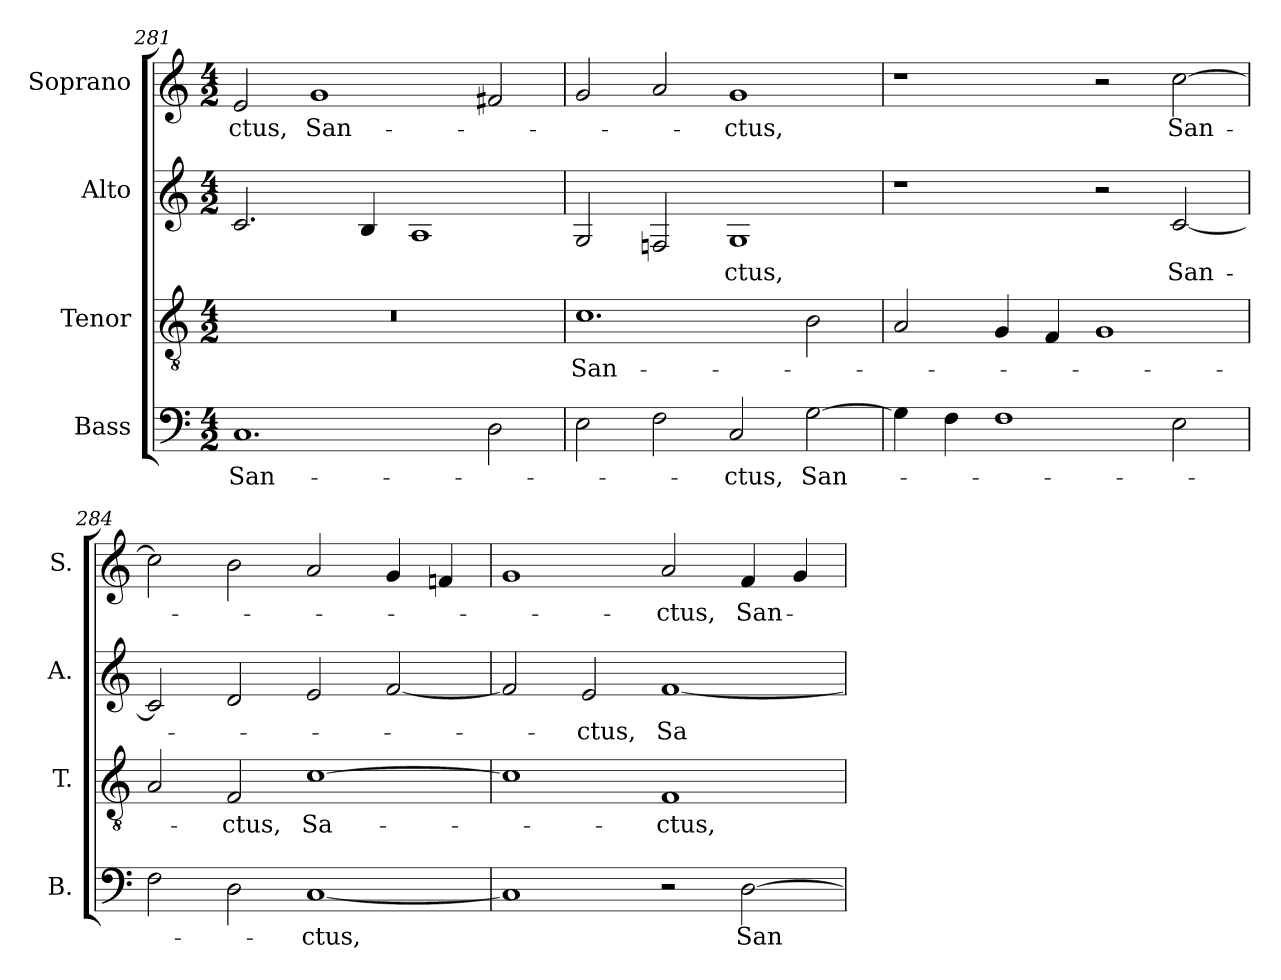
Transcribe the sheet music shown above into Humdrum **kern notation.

**kern	**text	**kern	**text	**kern	**text	**kern	**text
*part4	*part4	*part3	*part3	*part2	*part2	*part1	*part1
*staff4	*staff4	*staff3	*staff3	*staff2	*staff2	*staff1	*staff1
*I"Bass	*	*I"Tenor	*	*I"Alto	*	*I"Soprano	*
*I'B.	*	*I'T.	*	*I'A.	*	*I'S.	*
*clefF4	*	*clefGv2	*	*clefG2	*	*clefG2	*
*	*	*ITrd7c12	*	*	*	*	*
*k[]	*	*k[]	*	*k[]	*	*k[]	*
*C:	*	*C:	*	*C:	*	*C:	*
*M4/2	*	*M4/2	*	*M4/2	*	*M4/2	*
=281	=281	=281	=281	=281	=281	=281	=281
!	!LO:LY:b:color=#000000	!LO:N:vis=1	!	!	!	!	!
!	!	!	!	!	!	!	!LO:LY:b:color=#000000
1.Ci	San-	0r	.	2.ci/	.	2ei/	-ctus,
!	!	!	!	!	!	!	!LO:LY:b:color=#000000
.	.	.	.	.	.	1gi	San-
.	.	.	.	4Bi/	.	.	.
.	.	.	.	1Ai	.	.	.
2Di\	.	.	.	.	.	2f#Xi/	.
=282	=282	=282	=282	=282	=282	=282	=282
!	!	!	!LO:LY:b:color=#000000	!	!	!	!
2Ei\	.	1.Ci	San-	2Gi/	.	2gi/	.
2Fi\	.	.	.	2Fni/	.	2ai/	.
!	!LO:LY:b:color=#000000	!	!	!	!	!	!
!	!	!	!	!	!LO:LY:b:color=#000000	!	!
!	!	!	!	!	!	!	!LO:LY:b:color=#000000
2Ci/	-ctus,	.	.	1Gi	-ctus,	1gi	-ctus,
!	!LO:LY:b:color=#000000	!	!	!	!	!	!
[2Gi\	San-	2BBi\	.	.	.	.	.
=283	=283	=283	=283	=283	=283	=283	=283
4Gi\]	.	2AAi/	.	1r	.	1r	.
4Fi\	.	.	.	.	.	.	.
1Fi	.	4GGi/	.	.	.	.	.
.	.	4FFi/	.	.	.	.	.
.	.	1GGi	.	2r	.	2r	.
!	!	!	!	!	!LO:LY:b:color=#000000	!	!
!	!	!	!	!	!	!	!LO:LY:b:color=#000000
2Ei\	.	.	.	[2ci/	San-	[2cci\	San-
=284	=284	=284	=284	=284	=284	=284	=284
2Fi\	.	2AAi/	.	2ci/]	.	2cci\]	.
!	!	!	!LO:LY:b:color=#000000	!	!	!	!
2Di\	.	2FFi/	-ctus,	2di/	.	2bi\	.
!	!LO:LY:b:color=#000000	!	!	!	!	!	!
!	!	!	!LO:LY:b:color=#000000	!	!	!	!
[1Ci	-ctus,	[1Ci	Sa-	2ei/	.	2ai/	.
.	.	.	.	[2fi/	.	4gi/	.
.	.	.	.	.	.	4fni/	.
!!LO:LB:g=z
=285	=285	=285	=285	=285	=285	=285	=285
1Ci]	.	1Ci]	.	2fi/]	.	1gi	.
!	!	!	!	!	!LO:LY:b:color=#000000	!	!
.	.	.	.	2ei/	-ctus,	.	.
!	!	!	!LO:LY:b:color=#000000	!	!	!	!
!	!	!	!	!	!LO:LY:b:color=#000000	!	!
!	!	!	!	!	!	!	!LO:LY:b:color=#000000
2r	.	1FFi	-ctus,	[1fi	Sa-	2ai/	-ctus,
!	!LO:LY:b:color=#000000	!	!	!	!	!	!
!	!	!	!	!	!	!	!LO:LY:b:color=#000000
[2Di\	San-	.	.	.	.	4fi/	San-
.	.	.	.	.	.	4gi/	.
=	=	=	=	=	=	=	=
*-	*-	*-	*-	*-	*-	*-	*-
